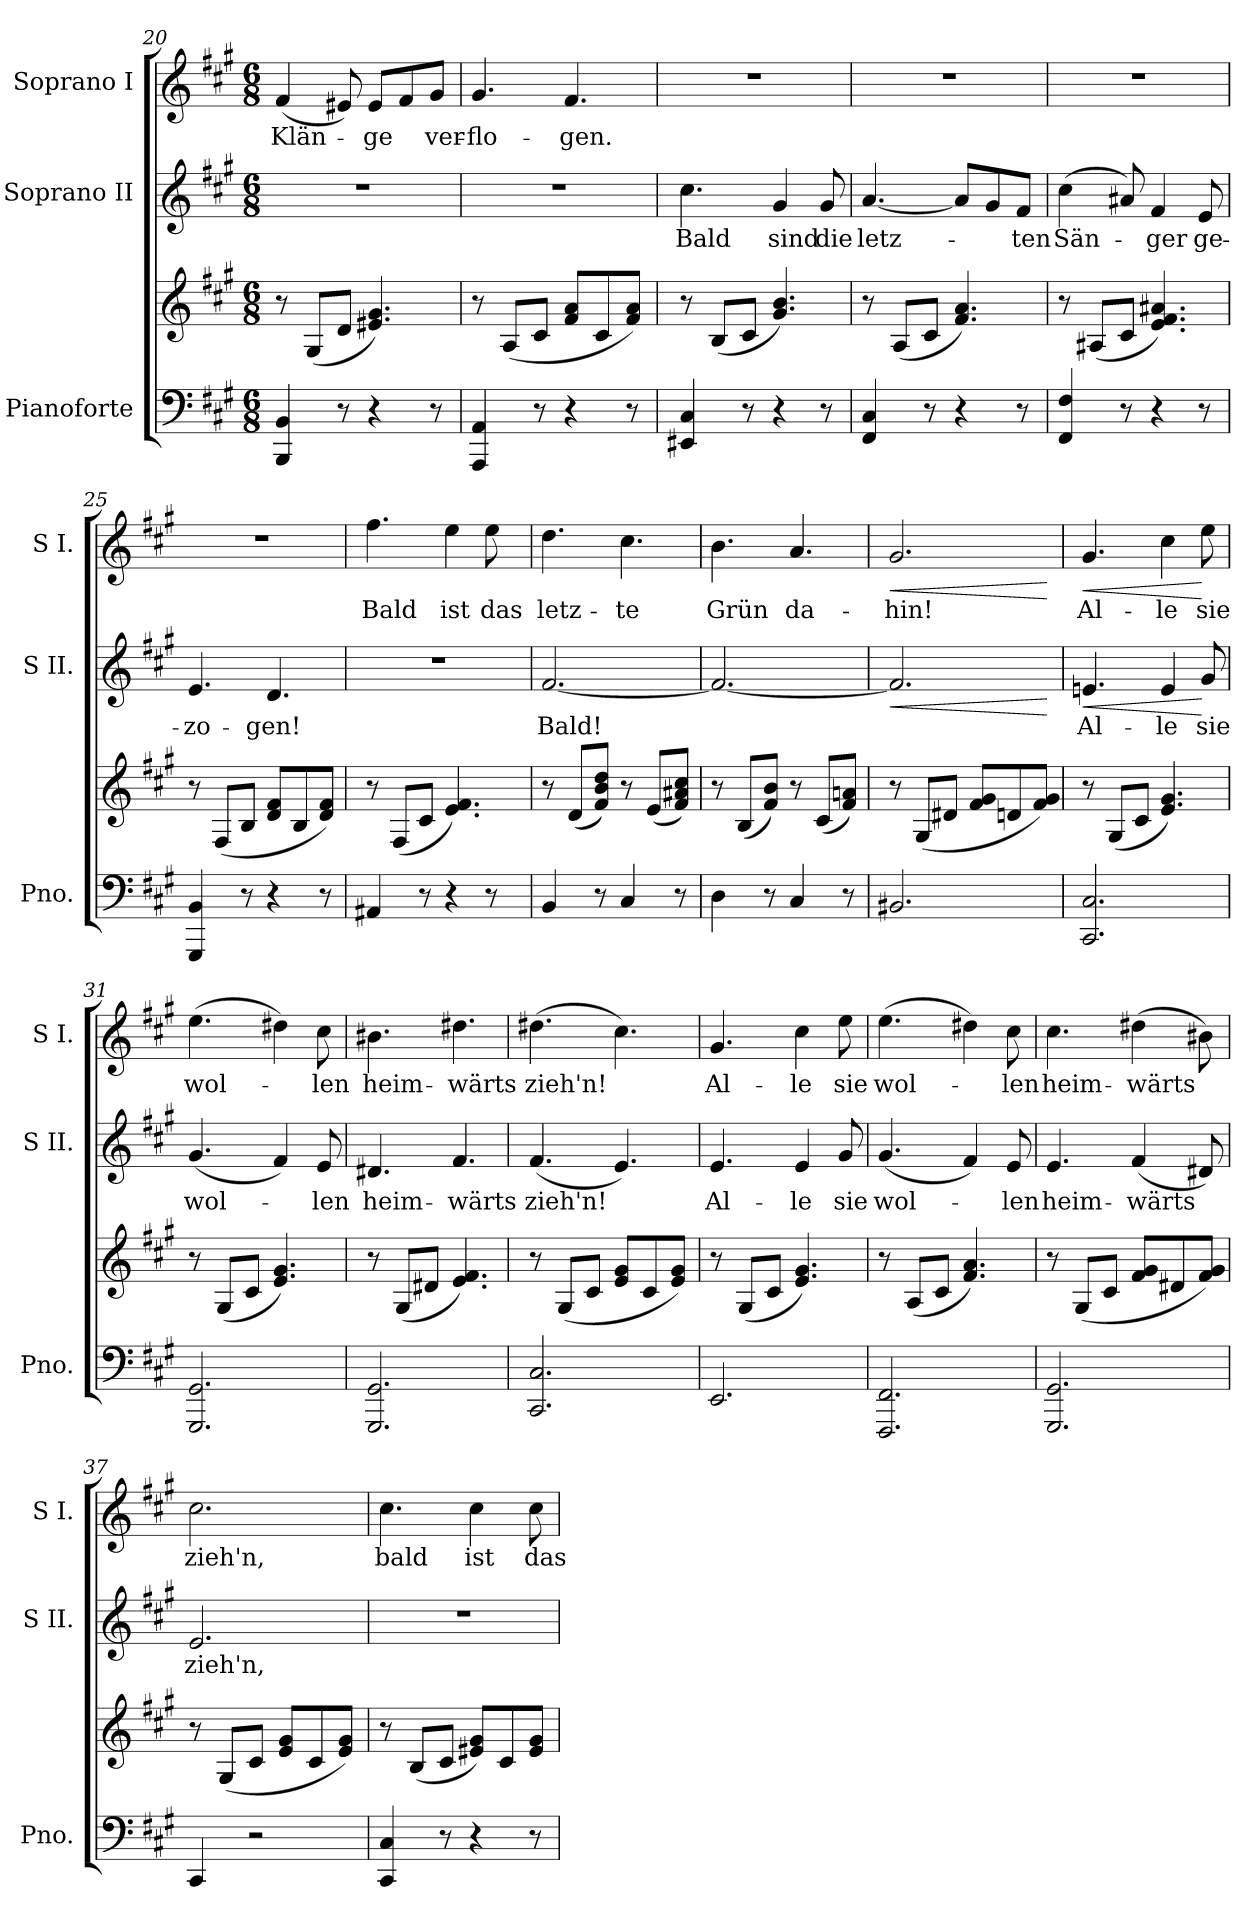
**kern	**kern	**kern	**text	**dynam	**kern	**text	**dynam
*part3	*part3	*part2	*part2	*part2	*part1	*part1	*part1
*staff4	*staff3	*staff2	*staff2	*staff2	*staff1	*staff1	*staff1
*I"Pianoforte	*	*I"Soprano II	*	*	*I"Soprano I	*	*
*I'Pno.	*	*I'S II.	*	*	*I'S I.	*	*
*clefF4	*clefG2	*clefG2	*	*	*clefG2	*	*
*k[f#c#g#]	*k[f#c#g#]	*k[f#c#g#]	*	*	*k[f#c#g#]	*	*
*M6/8	*M6/8	*M6/8	*	*	*M6/8	*	*
=20	=20	=20	=20	=20	=20	=20	=20
!	!	!	!	!	!	!LO:LY:b	!
4BBB/ 4BB/	8r	2.r	.	.	(4f#/	Klän-	.
.	(8G#/L	.	.	.	.	.	.
8r	8d/J	.	.	.	8e#X/)	.	.
!	!	!	!	!	!	!LO:LY:b	!
4r	4.e#X/ 4.g#/)	.	.	.	8e#/L	-ge	.
.	.	.	.	.	8f#/	.	.
!	!	!	!	!	!	!LO:LY:b	!
8r	.	.	.	.	8g#/J	ver-	.
=21	=21	=21	=21	=21	=21	=21	=21
!	!	!	!	!	!	!LO:LY:b	!
4AAA/ 4AA/	8r	2.r	.	.	4.g#/	-flo-	.
.	(8A/L	.	.	.	.	.	.
8r	8c#/J	.	.	.	.	.	.
!	!	!	!	!	!	!LO:LY:b	!
4r	8f#/ 8a/L	.	.	.	4.f#/	-gen.	.
.	8c#/	.	.	.	.	.	.
8r	8f#/ 8a/J)	.	.	.	.	.	.
=22	=22	=22	=22	=22	=22	=22	=22
!	!	!	!LO:LY:b	!	!	!	!
4EE#X/ 4C#/	8r	4.cc#\	Bald	.	2.r	.	.
.	(8B/L	.	.	.	.	.	.
8r	8c#/J	.	.	.	.	.	.
!	!	!	!LO:LY:b	!	!	!	!
4r	4.g#/ 4.b/)	4g#/	sind	.	.	.	.
!	!	!	!LO:LY:b	!	!	!	!
8r	.	8g#/	die	.	.	.	.
=23	=23	=23	=23	=23	=23	=23	=23
!	!	!	!LO:LY:b	!	!	!	!
4FF#/ 4C#/	8r	[4.a/	letz-	.	2.r	.	.
.	(8A/L	.	.	.	.	.	.
8r	8c#/J	.	.	.	.	.	.
4r	4.f#/ 4.a/)	8a/L]	.	.	.	.	.
.	.	8g#/	.	.	.	.	.
!	!	!	!LO:LY:b	!	!	!	!
8r	.	8f#/J	-ten	.	.	.	.
=24	=24	=24	=24	=24	=24	=24	=24
!	!	!	!LO:LY:b	!	!	!	!
4FF#/ 4F#/	8r	(4cc#\	Sän-	.	2.r	.	.
.	(8A#X/L	.	.	.	.	.	.
8r	8c#/J	8a#X/)	.	.	.	.	.
!	!	!	!LO:LY:b	!	!	!	!
4r	4.e/ 4.f#/ 4.a#X/)	4f#/	-ger	.	.	.	.
!	!	!	!LO:LY:b	!	!	!	!
8r	.	8e/	ge-	.	.	.	.
!!LO:LB:g=z
=25	=25	=25	=25	=25	=25	=25	=25
!	!	!	!LO:LY:b	!	!	!	!
4GGG#/ 4BB/	8r	4.e/	-zo-	.	2.r	.	.
.	(8F#/L	.	.	.	.	.	.
8r	8B/J	.	.	.	.	.	.
!	!	!	!LO:LY:b	!	!	!	!
4r	8d/ 8f#/L	4.d/	-gen!	.	.	.	.
.	8B/	.	.	.	.	.	.
8r	8d/ 8f#/J)	.	.	.	.	.	.
=26	=26	=26	=26	=26	=26	=26	=26
!	!	!	!	!	!	!LO:LY:b	!
4AA#X/	8r	2.r	.	.	4.ff#\	Bald	.
.	(8F#/L	.	.	.	.	.	.
8r	8c#/J	.	.	.	.	.	.
!	!	!	!	!	!	!LO:LY:b	!
4r	4.e/ 4.f#/)	.	.	.	4ee\	ist	.
!	!	!	!	!	!	!LO:LY:b	!
8r	.	.	.	.	8ee\	das	.
=27	=27	=27	=27	=27	=27	=27	=27
!	!	!	!LO:LY:b	!	!	!LO:LY:b	!
4BB/	8r	[2.f#/	Bald!	.	4.dd\	letz-	.
.	(8d/L	.	.	.	.	.	.
8r	8f#/ 8b/ 8dd/J)	.	.	.	.	.	.
!	!	!	!	!	!	!LO:LY:b	!
4C#/	8r	.	.	.	4.cc#\	-te	.
.	(8e/L	.	.	.	.	.	.
8r	8f#/ 8a#X/ 8cc#/J)	.	.	.	.	.	.
=28	=28	=28	=28	=28	=28	=28	=28
!	!	!	!	!	!	!LO:LY:b	!
4D\	8r	2.f#/_	.	.	4.b\	Grün	.
.	(8B/L	.	.	.	.	.	.
8r	8f#/ 8b/J)	.	.	.	.	.	.
!	!	!	!	!	!	!LO:LY:b	!
4C#/	8r	.	.	.	4.a/	da-	.
.	(8c#/L	.	.	.	.	.	.
8r	8f#/ 8an/J)	.	.	.	.	.	.
=29	=29	=29	=29	=29	=29	=29	=29
!	!	!	!	!LO:HP:b	!	!LO:LY:b	!LO:HP:b
2.BB#X/	8r	2.f#/]	.	<	2.g#/	-hin!	<
.	(8G#/L	.	.	.	.	.	.
.	8d#X/J	.	.	.	.	.	.
.	8f#/ 8g#/L	.	.	.	.	.	.
.	8dn/	.	.	.	.	.	.
.	8f#/ 8g#/J)	.	.	.	.	.	.
.	.	.	.	[	.	.	[
=30	=30	=30	=30	=30	=30	=30	=30
!	!	!	!LO:LY:b	!LO:HP:b	!	!LO:LY:b	!LO:HP:b
2.CC#/ 2.C#/	8r	4.en/	Al-	<	4.g#/	Al-	<
.	(8G#/L	.	.	.	.	.	.
.	8c#/J	.	.	.	.	.	.
!	!	!	!LO:LY:b	!	!	!LO:LY:b	!
.	4.e/ 4.g#/)	4e/	-le	.	4cc#\	-le	.
!	!	!	!LO:LY:b	!	!	!LO:LY:b	!
.	.	8g#/	sie	[	8ee\	sie	[
!!LO:LB:g=z
=31	=31	=31	=31	=31	=31	=31	=31
!	!	!	!LO:LY:b	!	!	!LO:LY:b	!
2.GGG#/ 2.GG#/	8r	(4.g#/	wol-	.	(4.ee\	wol-	.
.	(8G#/L	.	.	.	.	.	.
.	8c#/J	.	.	.	.	.	.
.	4.e/ 4.g#/)	4f#/)	.	.	4dd#X\)	.	.
!	!	!	!LO:LY:b	!	!	!LO:LY:b	!
.	.	8e/	-len	.	8cc#\	-len	.
=32	=32	=32	=32	=32	=32	=32	=32
!	!	!	!LO:LY:b	!	!	!LO:LY:b	!
2.GGG#/ 2.GG#/	8r	4.d#X/	heim-	.	4.b#X\	heim-	.
.	(8G#/L	.	.	.	.	.	.
.	8d#X/J	.	.	.	.	.	.
!	!	!	!LO:LY:b	!	!	!LO:LY:b	!
.	4.e/ 4.f#/)	4.f#/	-wärts	.	4.dd#X\	-wärts	.
=33	=33	=33	=33	=33	=33	=33	=33
!	!	!	!LO:LY:b	!	!	!LO:LY:b	!
2.CC#/ 2.C#/	8r	(4.f#/	zieh'n!	.	(4.dd#X\	zieh'n!	.
.	(8G#/L	.	.	.	.	.	.
.	8c#/J	.	.	.	.	.	.
.	8e/ 8g#/L	4.e/)	.	.	4.cc#\)	.	.
.	8c#/	.	.	.	.	.	.
.	8e/ 8g#/J)	.	.	.	.	.	.
=34	=34	=34	=34	=34	=34	=34	=34
!	!	!	!LO:LY:b	!	!	!LO:LY:b	!
2.EE/	8r	4.e/	Al-	.	4.g#/	Al-	.
.	(8G#/L	.	.	.	.	.	.
.	8c#/J	.	.	.	.	.	.
!	!	!	!LO:LY:b	!	!	!LO:LY:b	!
.	4.e/ 4.g#/)	4e/	-le	.	4cc#\	-le	.
!	!	!	!LO:LY:b	!	!	!LO:LY:b	!
.	.	8g#/	sie	.	8ee\	sie	.
=35	=35	=35	=35	=35	=35	=35	=35
!	!	!	!LO:LY:b	!	!	!LO:LY:b	!
2.FFF#/ 2.FF#/	8r	(4.g#/	wol-	.	(4.ee\	wol-	.
.	(8A/L	.	.	.	.	.	.
.	8c#/J	.	.	.	.	.	.
.	4.f#/ 4.a/)	4f#/)	.	.	4dd#X\)	.	.
!	!	!	!LO:LY:b	!	!	!LO:LY:b	!
.	.	8e/	-len	.	8cc#\	-len	.
=36	=36	=36	=36	=36	=36	=36	=36
!	!	!	!LO:LY:b	!	!	!LO:LY:b	!
2.GGG#/ 2.GG#/	8r	4.e/	heim-	.	4.cc#\	heim-	.
.	(8G#/L	.	.	.	.	.	.
.	8c#/J	.	.	.	.	.	.
!	!	!	!LO:LY:b	!	!	!LO:LY:b	!
.	8f#/ 8g#/L	(4f#/	-wärts	.	(4dd#X\	-wärts	.
.	8d#X/	.	.	.	.	.	.
.	8f#/ 8g#/J)	8d#X/)	.	.	8b#X\)	.	.
!!LO:PB:g=z
=37	=37	=37	=37	=37	=37	=37	=37
!	!	!	!LO:LY:b	!	!	!LO:LY:b	!
4CC#/	8r	2.e/	zieh'n,	.	2.cc#\	zieh'n,	.
.	(8G#/L	.	.	.	.	.	.
2r	8c#/J	.	.	.	.	.	.
.	8e/ 8g#/L	.	.	.	.	.	.
.	8c#/	.	.	.	.	.	.
.	8e/ 8g#/J)	.	.	.	.	.	.
=38	=38	=38	=38	=38	=38	=38	=38
!	!	!	!	!	!	!LO:LY:b	!
4CC#/ 4C#/	8r	2.r	.	.	4.cc#\	bald	.
.	(8B/L	.	.	.	.	.	.
8r	8c#/J	.	.	.	.	.	.
!	!	!	!	!	!	!LO:LY:b	!
4r	8e#X/ 8g#/L)	.	.	.	4cc#\	ist	.
.	8c#/	.	.	.	.	.	.
!	!	!	!	!	!	!LO:LY:b	!
8r	8e#/ 8g#/J	.	.	.	8cc#\	das	.
=	=	=	=	=	=	=	=
*-	*-	*-	*-	*-	*-	*-	*-
